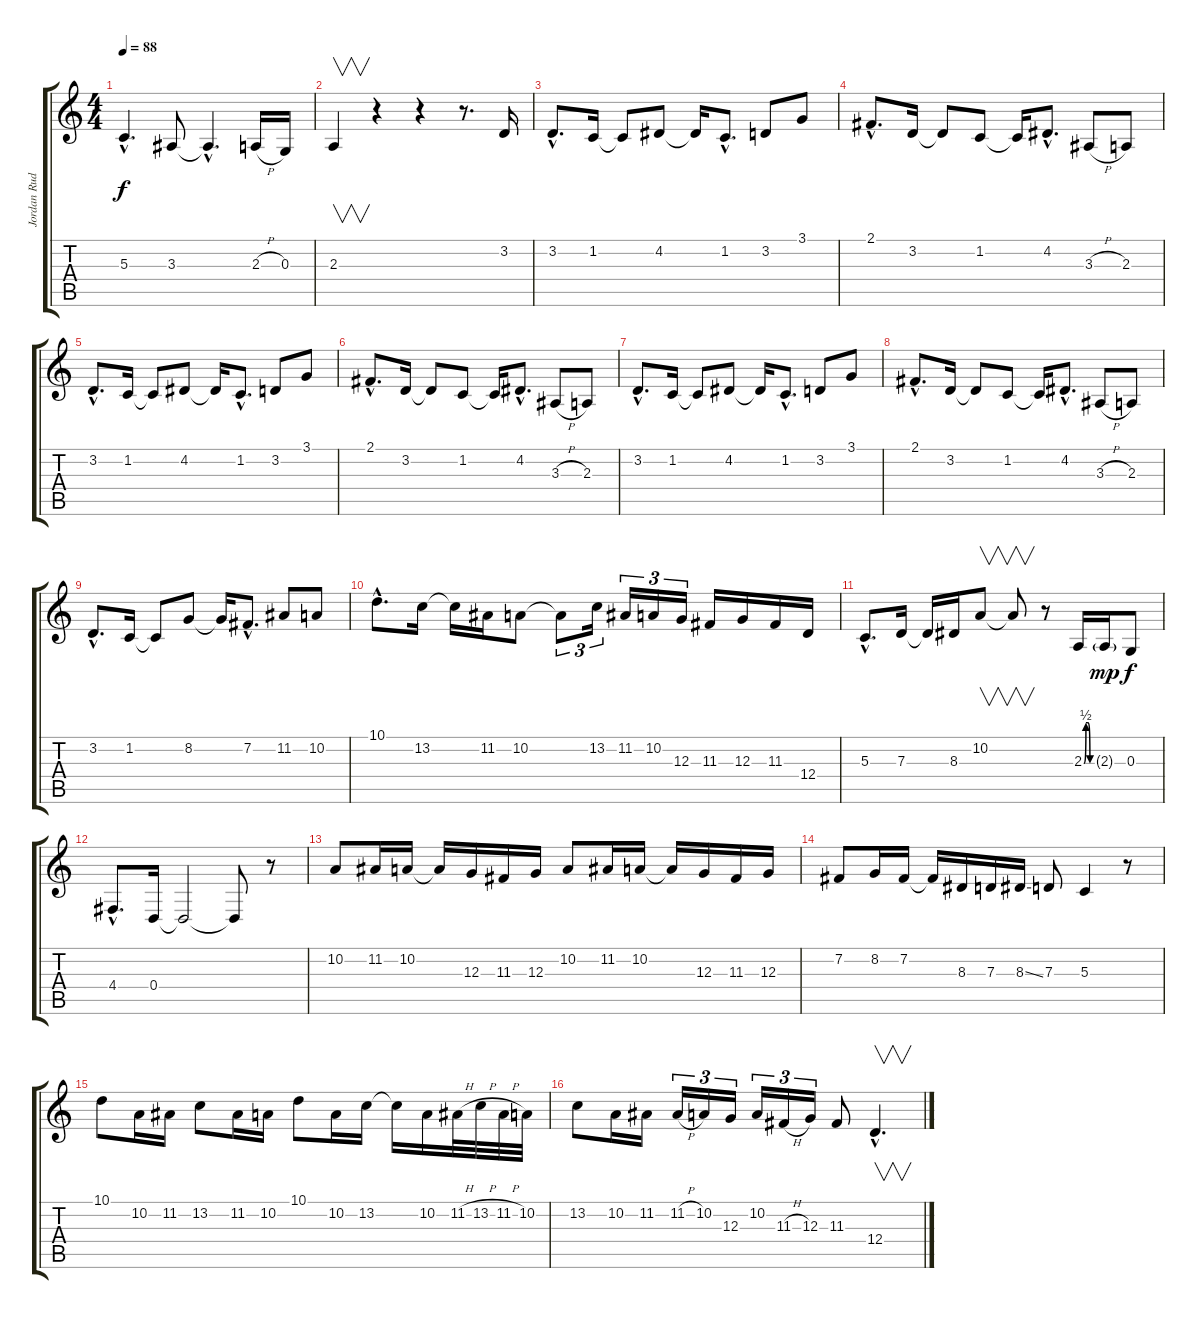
\track ("Jordan Rudess - Keyboard" "Jordan Rud") {instrument sitar}
\staff {score tabs}
\tuning (E4 B3 G3 D3 A2 E2) {hide}
\ts (4 4)
\tempo 88
\clef g2
\ks c
5.3{hac}.4{d dy f} 3.3.8 3.3{hac t}.4{d} 2.3{h}.16 0.3.16 |
2.3.4{v} r.4 r.4 r.8{d} 3.2.16 |
3.2{hac}.8{d} 1.2.16 1.2{t}.8 4.2.8 4.2{t}.16 1.2{hac}.8{d} 3.2.8 3.1.8 |
2.1{hac}.8{d} 3.2.16 3.2{t}.8 1.2.8 1.2{t}.16 4.2{hac}.8{d} 3.3{h}.8 2.3.8 |
3.2{hac}.8{d} 1.2.16 1.2{t}.8 4.2.8 4.2{t}.16 1.2{hac}.8{d} 3.2.8 3.1.8 |
2.1{hac}.8{d} 3.2.16 3.2{t}.8 1.2.8 1.2{t}.16 4.2{hac}.8{d} 3.3{h}.8 2.3.8 |
3.2{hac}.8{d} 1.2.16 1.2{t}.8 4.2.8 4.2{t}.16 1.2{hac}.8{d} 3.2.8 3.1.8 |
2.1{hac}.8{d} 3.2.16 3.2{t}.8 1.2.8 1.2{t}.16 4.2{hac}.8{d} 3.3{h}.8 2.3.8 |
3.2{hac}.8{d} 1.2.16 1.2{t}.8 8.2.8 8.2{t}.16 7.2{hac}.8{d} 11.2.8 10.2.8 |
10.1{hac}.8{d} 13.2.16 13.2{t}.16 11.2.16 10.2.8 10.2{t}.8{tu (3 2)} 13.2.16{tu (3 2)} 11.2.16{tu (3 2)} 10.2.16{tu (3 2)} 12.3.16{tu (3 2)} 11.3.16 12.3.16 11.3.16 12.4.16 |
5.3{hac}.8{d} 7.3.16 7.3{t}.16 8.3.16 10.2.8{v} 10.2{t}.8{v} r.8 2.3{be (custom 0 0 15 2 30 2 45 0 60 0)}.16 2.3{g}.16{dy mp} 0.3.8{dy f} |
4.4{hac}.8{d} 0.4.16 0.4{t}.2 0.4{t}.8 r.8 |
10.2.8 11.2.16 10.2.16 10.2{t}.16 12.3.16 11.3.16 12.3.16 10.2.8 11.2.16 10.2.16 10.2{t}.16 12.3.16 11.3.16 12.3.16 |
7.2.8 8.2.16 7.2.16 7.2{t}.16 8.3.16 7.3.16 8.3{ss}.16 7.3.8 5.3.4 r.8 |
10.1.8 10.2.16 11.2.16 13.2.8 11.2.16 10.2.16 10.1.8 10.2.16 13.2.16 13.2{t}.16 10.2.16 11.2{h}.32 13.2{h}.32 11.2{h}.32 10.2.32 |
13.2.8 10.2.16 11.2.16 11.2{h}.16{tu (3 2)} 10.2.16{tu (3 2)} 12.3.16{tu (3 2)} 10.2.16{tu (3 2)} 11.3{h}.16{tu (3 2)} 12.3.16{tu (3 2)} 11.3.8 12.4{hac}.4{v d}
